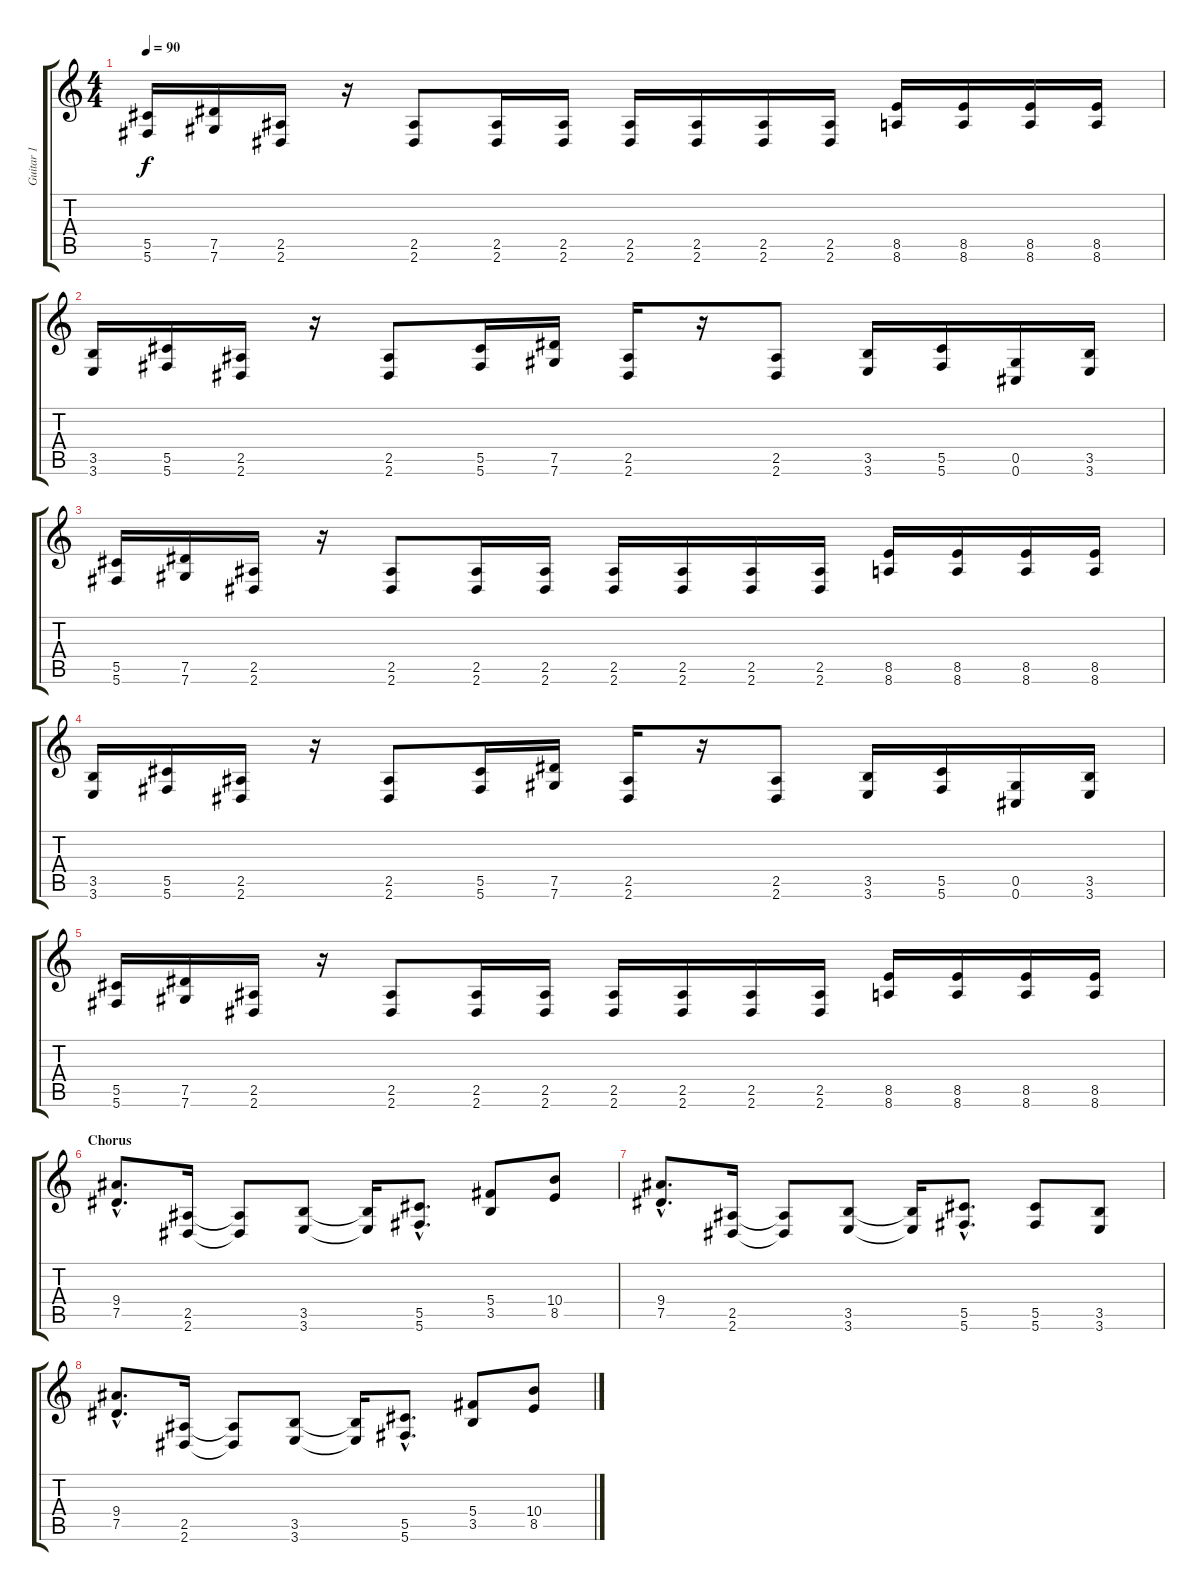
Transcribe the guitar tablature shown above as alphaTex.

\track ("Guitar 1" "Guitar 1") {instrument distortionguitar}
\staff {score tabs}
\tuning (Eb4 Bb3 Gb3 Db3 Ab2 Db2) {hide}
\ts (4 4)
\tempo 90
\clef g2
\ks c
(5.5 5.6).16{dy f} (7.5 7.6).16 (2.5 2.6).16 r.16 (2.5 2.6).8 (2.5 2.6).16 (2.5 2.6).16 (2.5 2.6).16 (2.5 2.6).16 (2.5 2.6).16 (2.5 2.6).16 (8.5 8.6).16 (8.5 8.6).16 (8.5 8.6).16 (8.5 8.6).16 |
(3.5 3.6).16 (5.5 5.6).16 (2.5 2.6).16 r.16 (2.5 2.6).8 (5.5 5.6).16 (7.5 7.6).16 (2.5 2.6).16 r.16 (2.5 2.6).8 (3.5 3.6).16 (5.5 5.6).16 (0.5 0.6).16 (3.5 3.6).16 |
(5.5 5.6).16 (7.5 7.6).16 (2.5 2.6).16 r.16 (2.5 2.6).8 (2.5 2.6).16 (2.5 2.6).16 (2.5 2.6).16 (2.5 2.6).16 (2.5 2.6).16 (2.5 2.6).16 (8.5 8.6).16 (8.5 8.6).16 (8.5 8.6).16 (8.5 8.6).16 |
(3.5 3.6).16 (5.5 5.6).16 (2.5 2.6).16 r.16 (2.5 2.6).8 (5.5 5.6).16 (7.5 7.6).16 (2.5 2.6).16 r.16 (2.5 2.6).8 (3.5 3.6).16 (5.5 5.6).16 (0.5 0.6).16 (3.5 3.6).16 |
(5.5 5.6).16 (7.5 7.6).16 (2.5 2.6).16 r.16 (2.5 2.6).8 (2.5 2.6).16 (2.5 2.6).16 (2.5 2.6).16 (2.5 2.6).16 (2.5 2.6).16 (2.5 2.6).16 (8.5 8.6).16 (8.5 8.6).16 (8.5 8.6).16 (8.5 8.6).16 |
\section ("" "Chorus")
(9.4{hac} 7.5{hac}).8{d} (2.5 2.6).16 (2.5{t} 2.6{t}).8 (3.5 3.6).8 (3.5{t} 3.6{t}).16 (5.5{hac} 5.6{hac}).8{d} (5.4 3.5).8 (10.4 8.5).8 |
(9.4{hac} 7.5{hac}).8{d} (2.5 2.6).16 (2.5{t} 2.6{t}).8 (3.5 3.6).8 (3.5{t} 3.6{t}).16 (5.5{hac} 5.6{hac}).8{d} (5.5 5.6).8 (3.5 3.6).8 |
(9.4{hac} 7.5{hac}).8{d} (2.5 2.6).16 (2.5{t} 2.6{t}).8 (3.5 3.6).8 (3.5{t} 3.6{t}).16 (5.5{hac} 5.6{hac}).8{d} (5.4 3.5).8 (10.4 8.5).8
